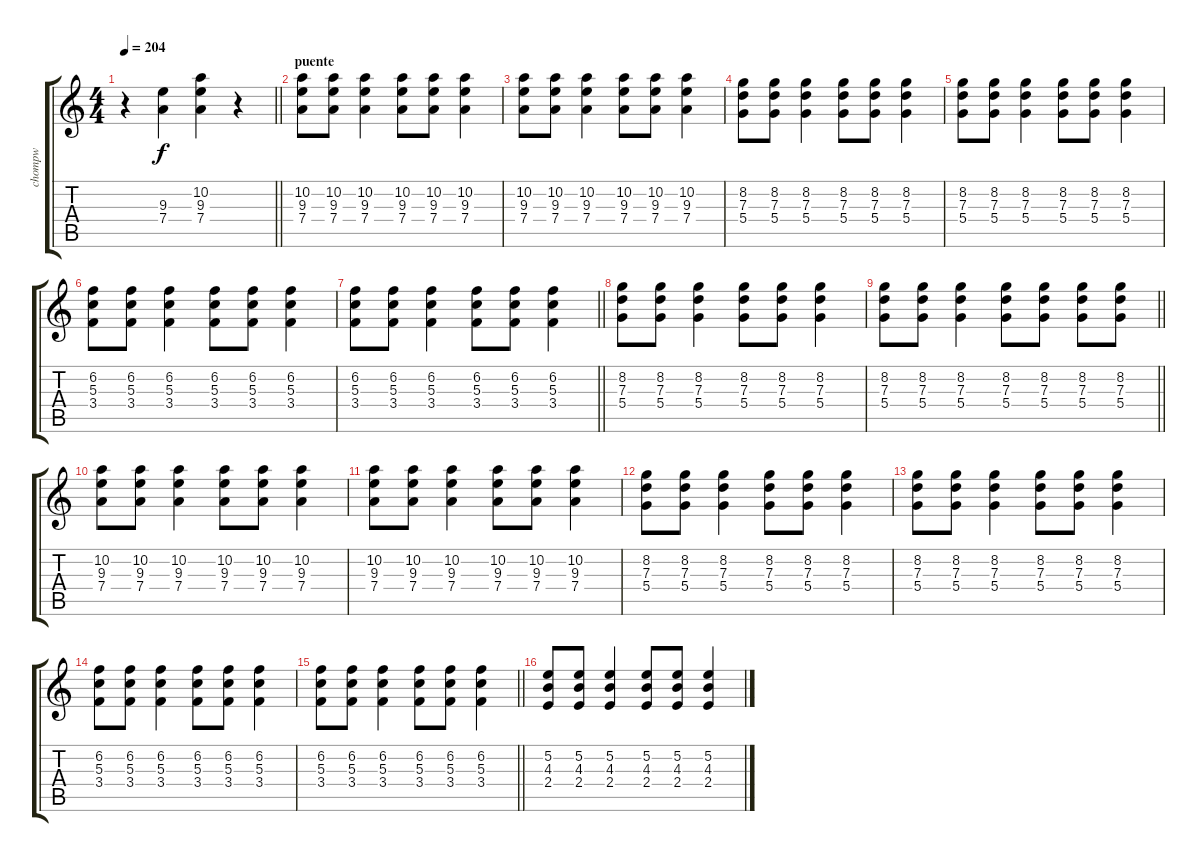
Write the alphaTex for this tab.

\track ("chompw" "chompw") {instrument distortionguitar}
\staff {score tabs}
\tuning (E4 B3 G3 D3 A2 E2) {hide}
\ts (4 4)
\tempo 204
\clef g2
\barLineRight lightlight
\ks c
r.4{dy f} (9.3 7.4).4 (10.2 9.3 7.4).4 r.4 |
\section ("" "puente")
(10.2 9.3 7.4).8 (10.2 9.3 7.4).8 (10.2 9.3 7.4).4 (10.2 9.3 7.4).8 (10.2 9.3 7.4).8 (10.2 9.3 7.4).4 |
(10.2 9.3 7.4).8 (10.2 9.3 7.4).8 (10.2 9.3 7.4).4 (10.2 9.3 7.4).8 (10.2 9.3 7.4).8 (10.2 9.3 7.4).4 |
(8.2 7.3 5.4).8 (8.2 7.3 5.4).8 (8.2 7.3 5.4).4 (8.2 7.3 5.4).8 (8.2 7.3 5.4).8 (8.2 7.3 5.4).4 |
(8.2 7.3 5.4).8 (8.2 7.3 5.4).8 (8.2 7.3 5.4).4 (8.2 7.3 5.4).8 (8.2 7.3 5.4).8 (8.2 7.3 5.4).4 |
(6.2 5.3 3.4).8 (6.2 5.3 3.4).8 (6.2 5.3 3.4).4 (6.2 5.3 3.4).8 (6.2 5.3 3.4).8 (6.2 5.3 3.4).4 |
\barLineRight lightlight
(6.2 5.3 3.4).8 (6.2 5.3 3.4).8 (6.2 5.3 3.4).4 (6.2 5.3 3.4).8 (6.2 5.3 3.4).8 (6.2 5.3 3.4).4 |
(8.2 7.3 5.4).8 (8.2 7.3 5.4).8 (8.2 7.3 5.4).4 (8.2 7.3 5.4).8 (8.2 7.3 5.4).8 (8.2 7.3 5.4).4 |
\barLineRight lightlight
(8.2 7.3 5.4).8 (8.2 7.3 5.4).8 (8.2 7.3 5.4).4 (8.2 7.3 5.4).8 (8.2 7.3 5.4).8 (8.2 7.3 5.4).8 (8.2 7.3 5.4).8 |
\section ("" "")
(10.2 9.3 7.4).8 (10.2 9.3 7.4).8 (10.2 9.3 7.4).4 (10.2 9.3 7.4).8 (10.2 9.3 7.4).8 (10.2 9.3 7.4).4 |
(10.2 9.3 7.4).8 (10.2 9.3 7.4).8 (10.2 9.3 7.4).4 (10.2 9.3 7.4).8 (10.2 9.3 7.4).8 (10.2 9.3 7.4).4 |
(8.2 7.3 5.4).8 (8.2 7.3 5.4).8 (8.2 7.3 5.4).4 (8.2 7.3 5.4).8 (8.2 7.3 5.4).8 (8.2 7.3 5.4).4 |
(8.2 7.3 5.4).8 (8.2 7.3 5.4).8 (8.2 7.3 5.4).4 (8.2 7.3 5.4).8 (8.2 7.3 5.4).8 (8.2 7.3 5.4).4 |
(6.2 5.3 3.4).8 (6.2 5.3 3.4).8 (6.2 5.3 3.4).4 (6.2 5.3 3.4).8 (6.2 5.3 3.4).8 (6.2 5.3 3.4).4 |
\barLineRight lightlight
(6.2 5.3 3.4).8 (6.2 5.3 3.4).8 (6.2 5.3 3.4).4 (6.2 5.3 3.4).8 (6.2 5.3 3.4).8 (6.2 5.3 3.4).4 |
(5.2 4.3 2.4).8 (5.2 4.3 2.4).8 (5.2 4.3 2.4).4 (5.2 4.3 2.4).8 (5.2 4.3 2.4).8 (5.2 4.3 2.4).4
